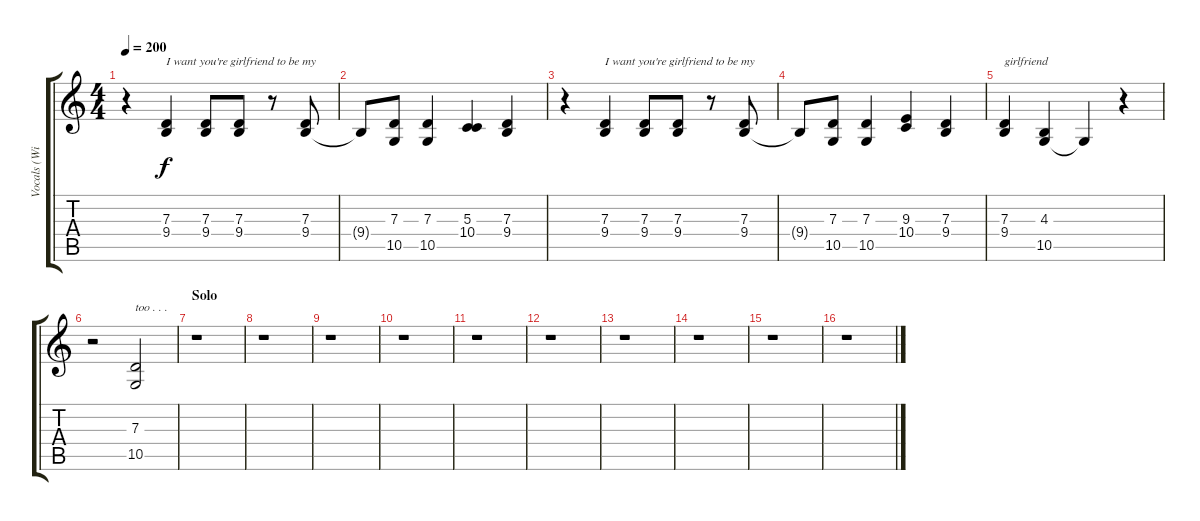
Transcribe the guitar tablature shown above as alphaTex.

\track ("Vocals (With Harmonies)" "Vocals (Wi") {instrument clarinet}
\staff {score tabs}
\tuning (E4 B3 G3 D3 A2 E2) {hide}
\ts (4 4)
\tempo 200
\clef g2
\ks c
r.4{dy f} (7.3 9.4).4{txt "I want you're girlfriend to be my"} (7.3 9.4).8 (7.3 9.4).8 r.8 (7.3 9.4).8 |
9.4{t}.8 (7.3 10.5).8 (7.3 10.5).4 (5.3 10.4).4 (7.3 9.4).4 |
r.4 (7.3 9.4).4{txt "I want you're girlfriend to be my"} (7.3 9.4).8 (7.3 9.4).8 r.8 (7.3 9.4).8 |
9.4{t}.8 (7.3 10.5).8 (7.3 10.5).4 (9.3 10.4).4 (7.3 9.4).4 |
(7.3 9.4).4{txt "girlfriend"} (4.3 10.5).4 10.5{t}.4 r.4 |
r.2 (7.3 10.5).2{txt "too . . ."} |
\section ("" "Solo")
r.1 |
r.1 |
r.1 |
r.1 |
r.1 |
r.1 |
r.1 |
r.1 |
r.1 |
r.1
